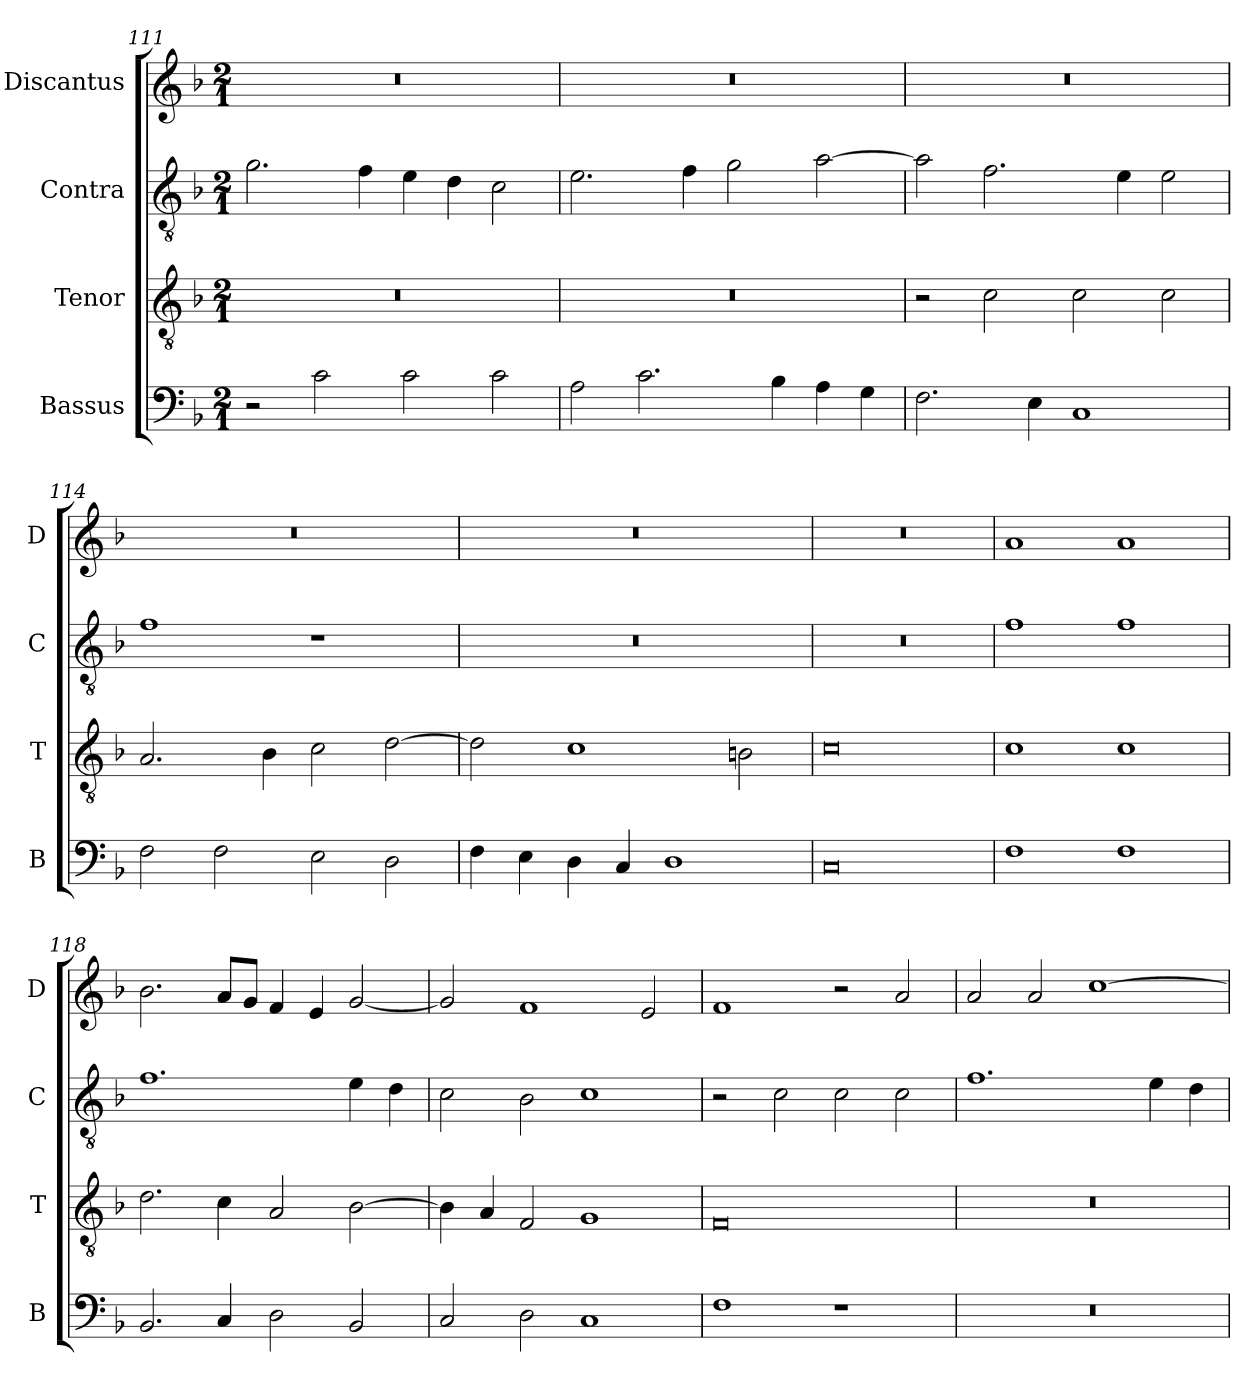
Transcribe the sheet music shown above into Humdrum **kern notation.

**kern	**kern	**kern	**kern
*part4	*part3	*part2	*part1
*staff4	*staff3	*staff2	*staff1
*I"Bassus	*I"Tenor	*I"Contra	*I"Discantus
*I'B	*I'T	*I'C	*I'D
*clefF4	*clefGv2	*clefGv2	*clefG2
*k[b-]	*k[b-]	*k[b-]	*k[b-]
*M2/1	*M2/1	*M2/1	*M2/1
=111	=111	=111	=111
2r	0r	2.g\	0r
2c\	.	.	.
.	.	4f\	.
2c\	.	4e\	.
.	.	4d\	.
2c\	.	2c\	.
=112	=112	=112	=112
2A\	0r	2.e\	0r
2.c\	.	.	.
.	.	4f\	.
.	.	2g\	.
4B-\	.	.	.
4A\	.	[2a\	.
4G\	.	.	.
=113	=113	=113	=113
2.F\	2r	2a\]	0r
.	2c\	2.f\	.
4E\	.	.	.
1C	2c\	.	.
.	.	4e\	.
.	2c\	2e\	.
=114	=114	=114	=114
2F\	2.A/	1f	0r
2F\	.	.	.
.	4B-\	.	.
2E\	2c\	1r	.
2D\	[2d\	.	.
=115	=115	=115	=115
4F\	2d\]	0r	0r
4E\	.	.	.
4D\	1c	.	.
4C/	.	.	.
1D	.	.	.
.	2Bn\	.	.
=116	=116	=116	=116
0C	0c	0r	0r
=117	=117	=117	=117
1F	1c	1f	1a
1F	1c	1f	1a
=118	=118	=118	=118
2.BB-/	2.d\	1.f	2.b-\
4C/	4c\	.	8a/L
.	.	.	8g/J
2D\	2A/	.	4f/
.	.	.	4e/
2BB-/	[2B-\	4e\	[2g/
.	.	4d\	.
=119	=119	=119	=119
2C/	4B-\]	2c\	2g/]
.	4A/	.	.
2D\	2F/	2B-\	1f
1C	1G	1c	.
.	.	.	2e/
=120	=120	=120	=120
1F	0F	2r	1f
.	.	2c\	.
1r	.	2c\	2r
.	.	2c\	2a/
=121	=121	=121	=121
0r	0r	1.f	2a/
.	.	.	2a/
.	.	.	[1cc
.	.	4e\	.
.	.	4d\	.
=	=	=	=
*-	*-	*-	*-
